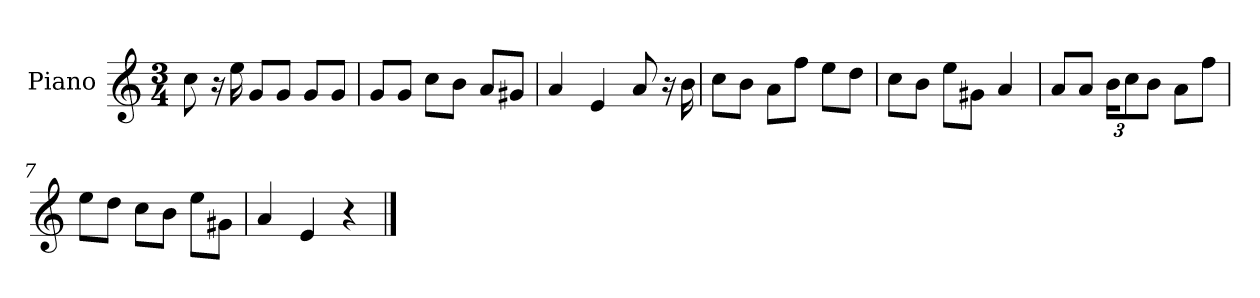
**kern
*part1
*staff1
*I"Piano
*I'P-no
*clefG2
*k[]
*M3/4
*MM90
=1
8cc\
16r
16ee\
8g/L
8g/J
8g/L
8g/J
=2
8g/L
8g/J
8cc\L
8b\J
8a/L
8g#X/J
=3
4a/
4e/
8a/
16r
16b\
=4
8cc\L
8b\J
8a\L
8ff\J
8ee\L
8dd\J
=5
8cc\L
8b\J
8ee\L
8g#X\J
4a/
=6
8a/L
8a/J
*Xbrackettup
24b\KL
12cc\
8b\J
8a\L
8ff\J
!!LO:LB:g=z
=7
8ee\L
8dd\J
8cc\L
8b\J
8ee\L
8g#X\J
=8
4a/
4e/
4r
==
*-
